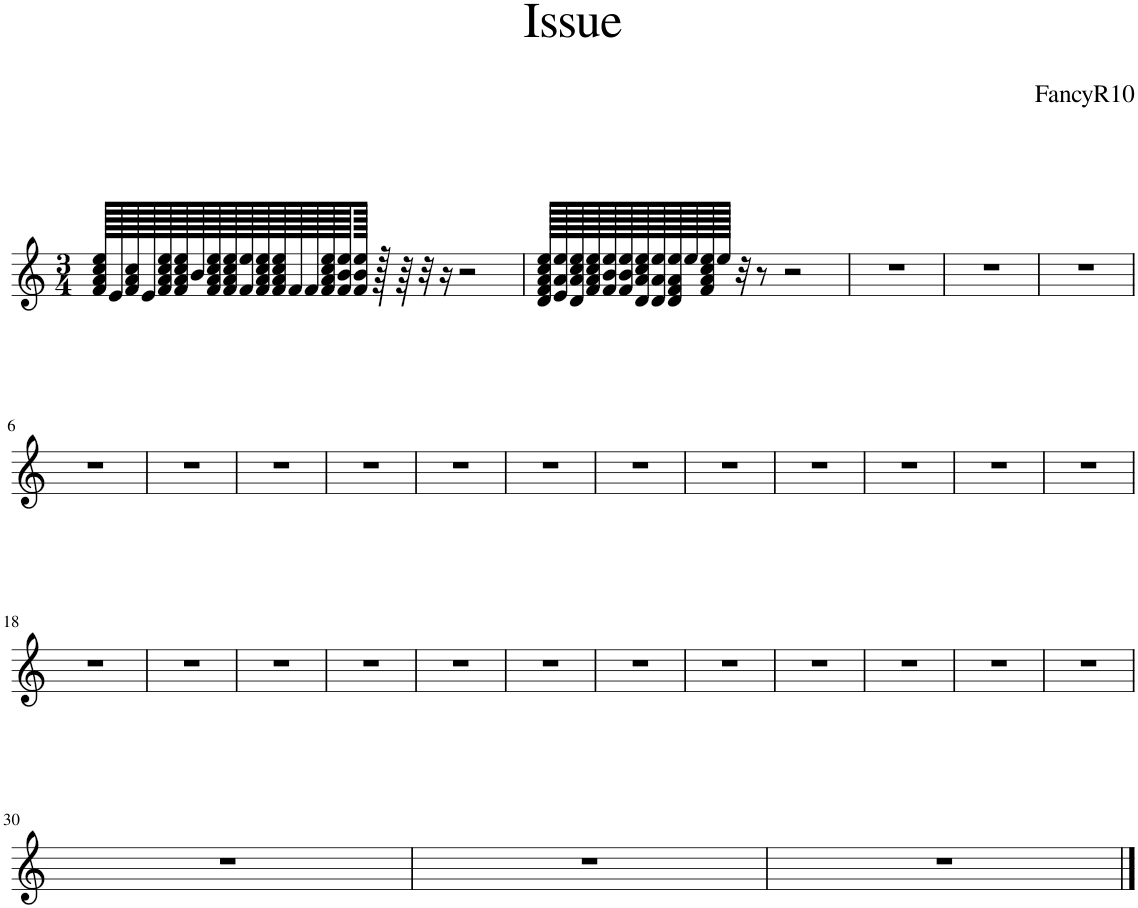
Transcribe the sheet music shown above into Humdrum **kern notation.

**kern
*part1
*staff1
*I"Piano
*I'Pno.
*clefG2
*k[]
*M3/4
=1
128f/ 128a/ 128cc/ 128ee/LLLLL
128e/
128f/ 128a/ 128cc/
128e/
128f/ 128a/ 128cc/ 128ee/
128f/ 128a/ 128cc/ 128ee/
128b/
128f/ 128a/ 128cc/ 128ee/
128f/ 128a/ 128cc/ 128ee/
128f/ 128ee/
128f/ 128a/ 128cc/ 128ee/
128f/ 128a/ 128cc/ 128ee/
128f/
128f/
128f/ 128a/ 128cc/ 128ee/
128f/ 128b/ 128ee/
128f/ 128b/ 128ee/JJJJJ
128r
64r
32r
16r
2r
=2
128d/ 128f/ 128a/ 128cc/ 128ee/LLLLL
128e/ 128a/ 128ee/
128d/ 128a/ 128cc/ 128ee/
128f/ 128a/ 128cc/ 128ee/
128f/ 128b/ 128ee/
128f/ 128b/ 128ee/
128d/ 128a/ 128cc/ 128ee/
128d/ 128a/ 128ee/
128d/ 128f/ 128a/ 128ee/
128ee/
128f/ 128a/ 128cc/ 128ee/
128ee/JJJJJ
32r
8r
2r
=3
2.r
=4
2.r
=5
2.r
!!LO:LB:g=z
=6
2.r
=7
2.r
=8
2.r
=9
2.r
=10
2.r
=11
2.r
=12
2.r
=13
2.r
=14
2.r
=15
2.r
=16
2.r
=17
2.r
!!LO:LB:g=z
=18
2.r
=19
2.r
=20
2.r
=21
2.r
=22
2.r
=23
2.r
=24
2.r
=25
2.r
=26
2.r
=27
2.r
=28
2.r
=29
2.r
!!LO:LB:g=z
=30
2.r
=31
2.r
=32
2.r
==
*-
